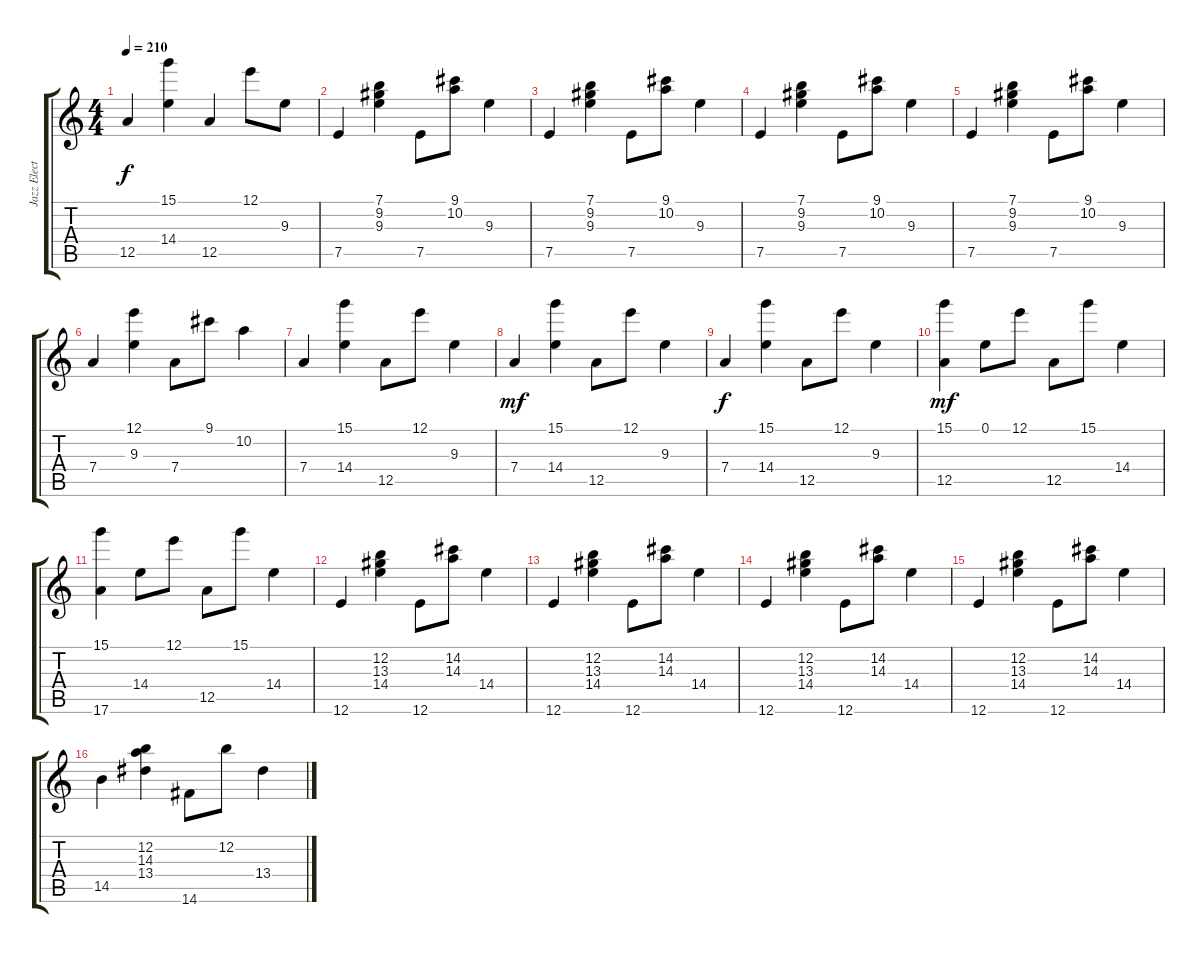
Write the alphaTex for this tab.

\track ("Jazz Electric" "Jazz Elect") {instrument electricguitarjazz}
\staff {score tabs}
\tuning (E4 B3 G3 D3 A2 E2) {hide}
\ts (4 4)
\tempo 210
\clef g2
\ks c
12.5.4{dy f} (15.1 14.4).4 12.5.4 12.1.8 9.3.8 |
7.5.4 (7.1 9.2 9.3).4 7.5.8 (9.1 10.2).8 9.3.4 |
7.5.4 (7.1 9.2 9.3).4 7.5.8 (9.1 10.2).8 9.3.4 |
7.5.4 (7.1 9.2 9.3).4 7.5.8 (9.1 10.2).8 9.3.4 |
7.5.4 (7.1 9.2 9.3).4 7.5.8 (9.1 10.2).8 9.3.4 |
7.4.4 (12.1 9.3).4 7.4.8 9.1.8 10.2.4 |
7.4.4 (15.1 14.4).4 12.5.8 12.1.8 9.3.4 |
7.4.4{dy mf} (15.1 14.4).4 12.5.8 12.1.8 9.3.4 |
7.4.4{dy f} (15.1 14.4).4 12.5.8 12.1.8 9.3.4 |
(15.1 12.5).4{dy mf} 0.1.8 12.1.8 12.5.8 15.1.8 14.4.4 |
(15.1 17.6).4 14.4.8 12.1.8 12.5.8 15.1.8 14.4.4 |
12.6.4 (12.2 13.3 14.4).4 12.6.8 (14.2 14.3).8 14.4.4 |
12.6.4 (12.2 13.3 14.4).4 12.6.8 (14.2 14.3).8 14.4.4 |
12.6.4 (12.2 13.3 14.4).4 12.6.8 (14.2 14.3).8 14.4.4 |
12.6.4 (12.2 13.3 14.4).4 12.6.8 (14.2 14.3).8 14.4.4 |
14.5.4 (12.2 14.3 13.4).4 14.6.8 12.2.8 13.4.4
